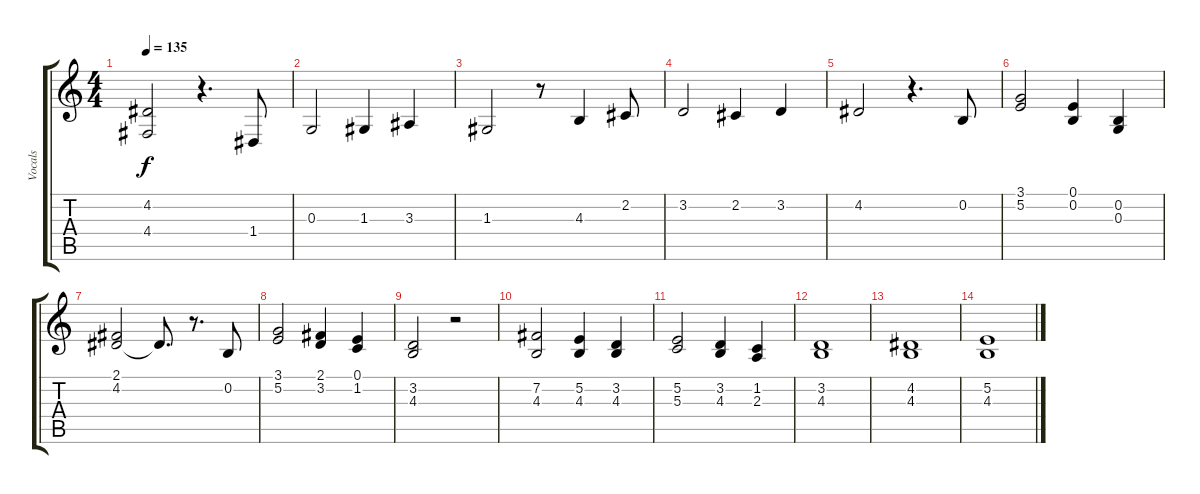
\track ("Vocals" "Vocals") {instrument choiraahs}
\staff {score tabs}
\tuning (E4 B3 G3 D3 A2 E2) {hide}
\ts (4 4)
\tempo 135
\clef g2
\ks c
(4.2 4.4).2{dy f} r.4{d} 1.4.8 |
0.3.2 1.3.4 3.3.4 |
1.3.2 r.8 4.3.4 2.2.8 |
3.2.2 2.2.4 3.2.4 |
4.2.2 r.4{d} 0.2.8 |
(3.1 5.2).2 (0.1 0.2).4 (0.2 0.3).4 |
(2.1 4.2).2 4.2{t}.8{d} r.8{d} 0.2.8 |
(3.1 5.2).2 (2.1 3.2).4 (0.1 1.2).4 |
(3.2 4.3).2 r.2 |
(7.2 4.3).2 (5.2 4.3).4 (3.2 4.3).4 |
(5.2 5.3).2 (3.2 4.3).4 (1.2 2.3).4 |
(3.2 4.3).1 |
(4.2 4.3).1 |
(5.2 4.3).1
